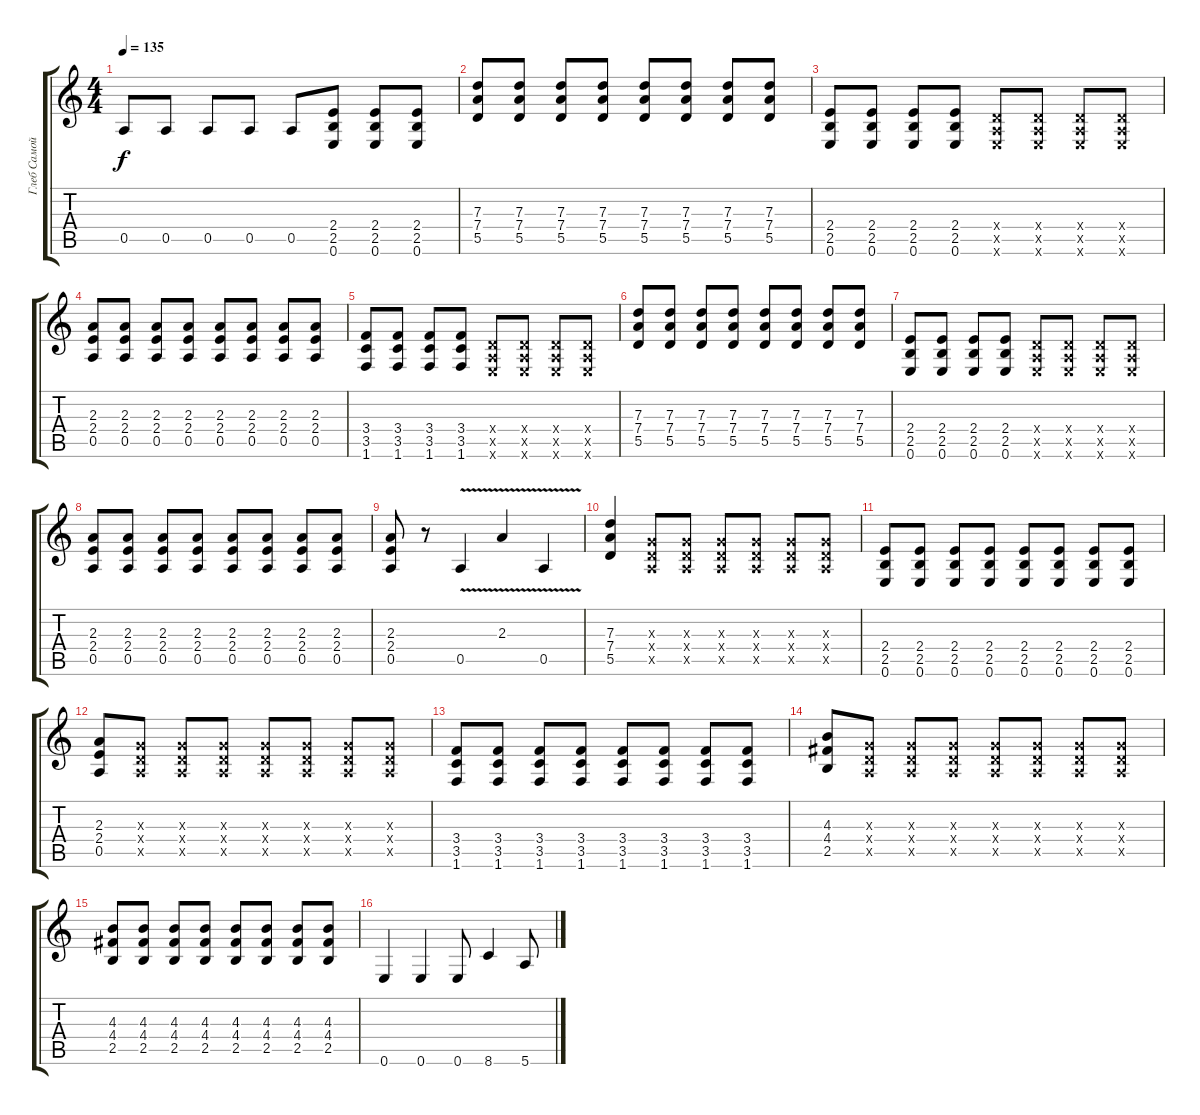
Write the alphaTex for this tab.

\track ("Глеб Самойлов" "Глеб Самой") {instrument distortionguitar}
\staff {score tabs}
\tuning (E4 B3 G3 D3 A2 E2) {hide}
\ts (4 4)
\tempo 135
\clef g2
\ks c
0.5.8{dy f} 0.5.8 0.5.8 0.5.8 0.5.8 (2.4 2.5 0.6).8 (2.4 2.5 0.6).8 (2.4 2.5 0.6).8 |
(7.3 7.4 5.5).8{volume 14} (7.3 7.4 5.5).8 (7.3 7.4 5.5).8 (7.3 7.4 5.5).8 (7.3 7.4 5.5).8 (7.3 7.4 5.5).8 (7.3 7.4 5.5).8 (7.3 7.4 5.5).8 |
(2.4 2.5 0.6).8 (2.4 2.5 0.6).8 (2.4 2.5 0.6).8 (2.4 2.5 0.6).8 (0.4{x} 0.5{x} 0.6{x}).8 (0.4{x} 0.5{x} 0.6{x}).8 (0.4{x} 0.5{x} 0.6{x}).8 (0.4{x} 0.5{x} 0.6{x}).8 |
(2.3 2.4 0.5).8 (2.3 2.4 0.5).8 (2.3 2.4 0.5).8 (2.3 2.4 0.5).8 (2.3 2.4 0.5).8 (2.3 2.4 0.5).8 (2.3 2.4 0.5).8 (2.3 2.4 0.5).8 |
(3.4 3.5 1.6).8 (3.4 3.5 1.6).8 (3.4 3.5 1.6).8 (3.4 3.5 1.6).8 (0.4{x} 0.5{x} 0.6{x}).8 (0.4{x} 0.5{x} 0.6{x}).8 (0.4{x} 0.5{x} 0.6{x}).8 (0.4{x} 0.5{x} 0.6{x}).8 |
(7.3 7.4 5.5).8{volume 14} (7.3 7.4 5.5).8 (7.3 7.4 5.5).8 (7.3 7.4 5.5).8 (7.3 7.4 5.5).8 (7.3 7.4 5.5).8 (7.3 7.4 5.5).8 (7.3 7.4 5.5).8 |
(2.4 2.5 0.6).8 (2.4 2.5 0.6).8 (2.4 2.5 0.6).8 (2.4 2.5 0.6).8 (0.4{x} 0.5{x} 0.6{x}).8 (0.4{x} 0.5{x} 0.6{x}).8 (0.4{x} 0.5{x} 0.6{x}).8 (0.4{x} 0.5{x} 0.6{x}).8 |
(2.3 2.4 0.5).8 (2.3 2.4 0.5).8 (2.3 2.4 0.5).8 (2.3 2.4 0.5).8 (2.3 2.4 0.5).8 (2.3 2.4 0.5).8 (2.3 2.4 0.5).8 (2.3 2.4 0.5).8 |
(2.3 2.4 0.5).8 r.8 0.5{v}.4 2.3{v}.4 0.5{v}.4 |
(7.3 7.4 5.5).4 (0.3{x} 0.4{x} 0.5{x}).8 (0.3{x} 0.4{x} 0.5{x}).8 (0.3{x} 0.4{x} 0.5{x}).8 (0.3{x} 0.4{x} 0.5{x}).8 (0.3{x} 0.4{x} 0.5{x}).8 (0.3{x} 0.4{x} 0.5{x}).8 |
(2.4 2.5 0.6).8 (2.4 2.5 0.6).8 (2.4 2.5 0.6).8 (2.4 2.5 0.6).8 (2.4 2.5 0.6).8 (2.4 2.5 0.6).8 (2.4 2.5 0.6).8 (2.4 2.5 0.6).8 |
(2.3 2.4 0.5).8 (0.3{x} 0.4{x} 0.5{x}).8 (0.3{x} 0.4{x} 0.5{x}).8 (0.3{x} 0.4{x} 0.5{x}).8 (0.3{x} 0.4{x} 0.5{x}).8 (0.3{x} 0.4{x} 0.5{x}).8 (0.3{x} 0.4{x} 0.5{x}).8 (0.3{x} 0.4{x} 0.5{x}).8 |
(3.4 3.5 1.6).8 (3.4 3.5 1.6).8 (3.4 3.5 1.6).8 (3.4 3.5 1.6).8 (3.4 3.5 1.6).8 (3.4 3.5 1.6).8 (3.4 3.5 1.6).8 (3.4 3.5 1.6).8 |
(4.3 4.4 2.5).8 (0.3{x} 0.4{x} 0.5{x}).8 (0.3{x} 0.4{x} 0.5{x}).8 (0.3{x} 0.4{x} 0.5{x}).8 (0.3{x} 0.4{x} 0.5{x}).8 (0.3{x} 0.4{x} 0.5{x}).8 (0.3{x} 0.4{x} 0.5{x}).8 (0.3{x} 0.4{x} 0.5{x}).8 |
(4.3 4.4 2.5).8 (4.3 4.4 2.5).8 (4.3 4.4 2.5).8 (4.3 4.4 2.5).8 (4.3 4.4 2.5).8 (4.3 4.4 2.5).8 (4.3 4.4 2.5).8 (4.3 4.4 2.5).8 |
0.6.4 0.6.4 0.6.8 8.6.4 5.6.8
